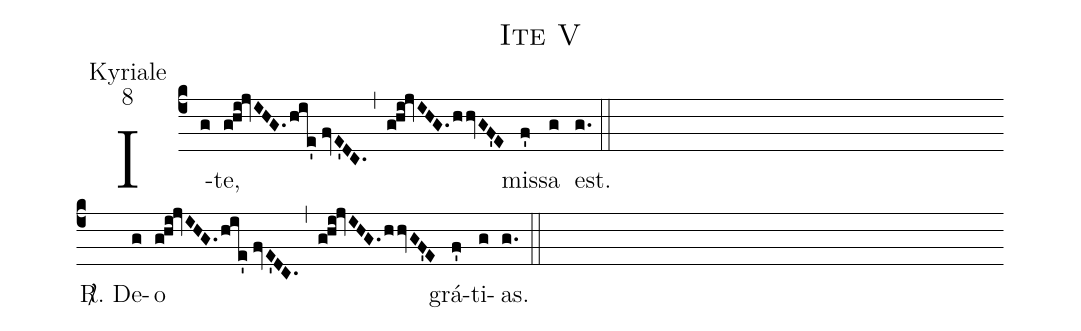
name:Ite V;
office-part:Kyriale;
mode:8;
%%
(c4) I(g)te,(ghi!jvIHG.hie'//fvE'DC.) (,) (ghi!jvIHG.hhvGF'E) mis(f')sa(g) est.(g.) (::) (Z-)
<sp>R/</sp>. De(g)o(ghi!jvIHG.hie'//fvE'DC.) (,) (ghi!jvIHG.hhvGF'E) grá(f')ti(g)as.(g.) (::)
